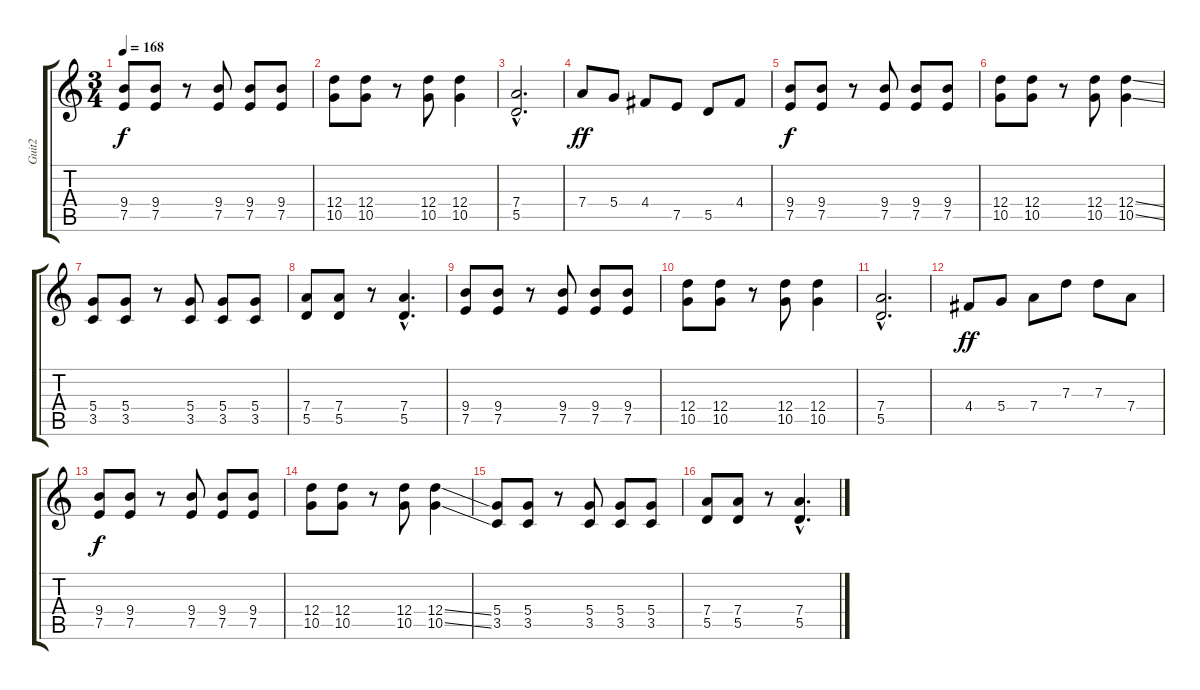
\track ("Guit2" "Guit2") {instrument overdrivenguitar}
\staff {score tabs}
\tuning (E4 B3 G3 D3 A2 E2) {hide}
\ts (3 4)
\tempo 168
\clef g2
\ks c
(9.4 7.5).8{dy f} (9.4 7.5).8 r.8 (9.4 7.5).8 (9.4 7.5).8 (9.4 7.5).8 |
(12.4 10.5).8 (12.4 10.5).8 r.8 (12.4 10.5).8 (12.4 10.5).4 |
(7.4{hac} 5.5{hac}).2{d} |
7.4.8{dy ff} 5.4.8 4.4.8 7.5.8 5.5.8 4.4.8 |
(9.4 7.5).8{dy f volume 11 instrument overdrivenguitar} (9.4 7.5).8 r.8 (9.4 7.5).8 (9.4 7.5).8 (9.4 7.5).8 |
(12.4 10.5).8 (12.4 10.5).8 r.8 (12.4 10.5).8 (12.4{ss} 10.5{ss}).4 |
(5.4 3.5).8 (5.4 3.5).8 r.8 (5.4 3.5).8 (5.4 3.5).8 (5.4 3.5).8 |
(7.4 5.5).8 (7.4 5.5).8 r.8 (7.4{hac} 5.5{hac}).4{d} |
(9.4 7.5).8 (9.4 7.5).8 r.8 (9.4 7.5).8 (9.4 7.5).8 (9.4 7.5).8 |
(12.4 10.5).8 (12.4 10.5).8 r.8 (12.4 10.5).8 (12.4 10.5).4 |
(7.4{hac} 5.5{hac}).2{d} |
4.4.8{dy ff} 5.4.8 7.4.8 7.3.8 7.3.8 7.4.8 |
(9.4 7.5).8{dy f volume 11 instrument overdrivenguitar} (9.4 7.5).8 r.8 (9.4 7.5).8 (9.4 7.5).8 (9.4 7.5).8 |
(12.4 10.5).8 (12.4 10.5).8 r.8 (12.4 10.5).8 (12.4{ss} 10.5{ss}).4 |
(5.4 3.5).8 (5.4 3.5).8 r.8 (5.4 3.5).8 (5.4 3.5).8 (5.4 3.5).8 |
(7.4 5.5).8 (7.4 5.5).8 r.8 (7.4{hac} 5.5{hac}).4{d}
